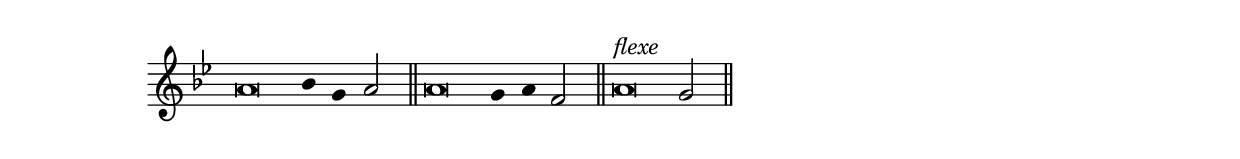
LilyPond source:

%% Do not edit this file; it is auto-generated from LSR http://lsr.dsi.unimi.it
%% This file is in the public domain.
\version "2.11.49"

\header {
  lsrtags = "rhythms, vocal-music, ancient-notation, contexts-and-engravers"

  texidoc = "
This form of notation is used for the chant of the Psalms, where verses
aren't always the same length.

"
  doctitle = "Chant or psalms notation"
} % begin verbatim
stemOn = { \override Staff.Stem #'transparent = ##f }
stemOff = { \override Staff.Stem #'transparent = ##t }

\score {
  \new Staff \with { \remove "Time_signature_engraver" }
  {
    \key g \minor
    \set Score.timing = ##f
    \stemOff a'\breve bes'4 g'4
    \stemOn a'2 \bar "||"
    \stemOff a'\breve g'4 a'4
    \stemOn f'2 \bar "||"
    \stemOff a'\breve^\markup { \italic flexe }
    \stemOn g'2 \bar "||"
  }
}
